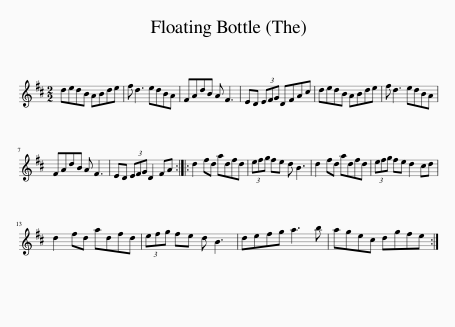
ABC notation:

X:1
L:1/8
M:2/2
I:linebreak $
K:D
V:1 treble
V:1
 dedB ABde | f d3 edBA | FAdB A F3 | ED (3EFG DFAc | dedB ABde | %5
 f d3 edBA |$ FAdB A F3 | ED (3EFG D2 FA :: d2 fd adfd | (3efg fe d B3 | %10
 d2 fd adfd | (3efg fe d2 cd |$ d2 fd adfd | (3efg fe d B3 | defg a3 b | %15
 agec dgfe :| %16
